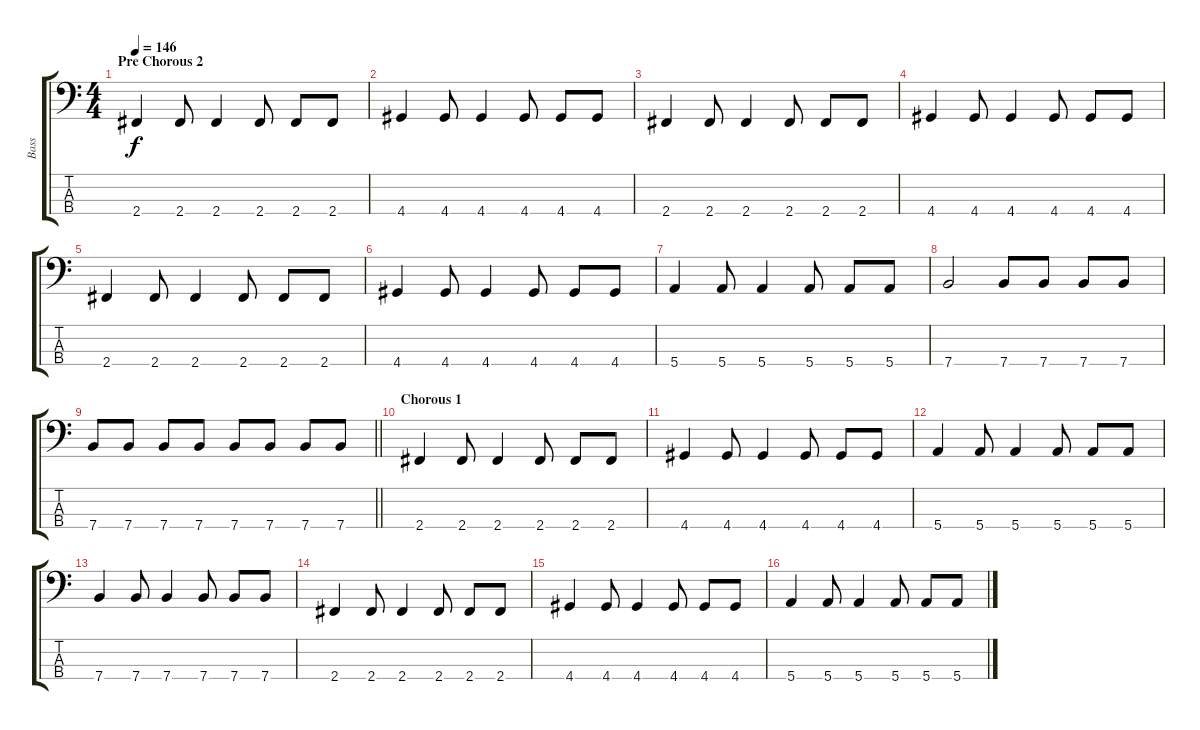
\track ("Bass" "Bass") {instrument electricbassfinger}
\staff {score tabs}
\tuning (G2 D2 A1 E1) {hide}
\ts (4 4)
\section ("" "Pre Chorous 2")
\tempo 146
\clef f4
\ks c
2.4.4{dy f} 2.4.8 2.4.4 2.4.8 2.4.8 2.4.8 |
4.4.4 4.4.8 4.4.4 4.4.8 4.4.8 4.4.8 |
2.4.4 2.4.8 2.4.4 2.4.8 2.4.8 2.4.8 |
4.4.4 4.4.8 4.4.4 4.4.8 4.4.8 4.4.8 |
2.4.4 2.4.8 2.4.4 2.4.8 2.4.8 2.4.8 |
4.4.4 4.4.8 4.4.4 4.4.8 4.4.8 4.4.8 |
5.4.4 5.4.8 5.4.4 5.4.8 5.4.8 5.4.8 |
7.4.2 7.4.8 7.4.8 7.4.8 7.4.8 |
\barLineRight lightlight
7.4.8 7.4.8 7.4.8 7.4.8 7.4.8 7.4.8 7.4.8 7.4.8 |
\section ("" "Chorous 1")
2.4.4 2.4.8 2.4.4 2.4.8 2.4.8 2.4.8 |
4.4.4 4.4.8 4.4.4 4.4.8 4.4.8 4.4.8 |
5.4.4 5.4.8 5.4.4 5.4.8 5.4.8 5.4.8 |
7.4.4 7.4.8 7.4.4 7.4.8 7.4.8 7.4.8 |
2.4.4 2.4.8 2.4.4 2.4.8 2.4.8 2.4.8 |
4.4.4 4.4.8 4.4.4 4.4.8 4.4.8 4.4.8 |
5.4.4 5.4.8 5.4.4 5.4.8 5.4.8 5.4.8
